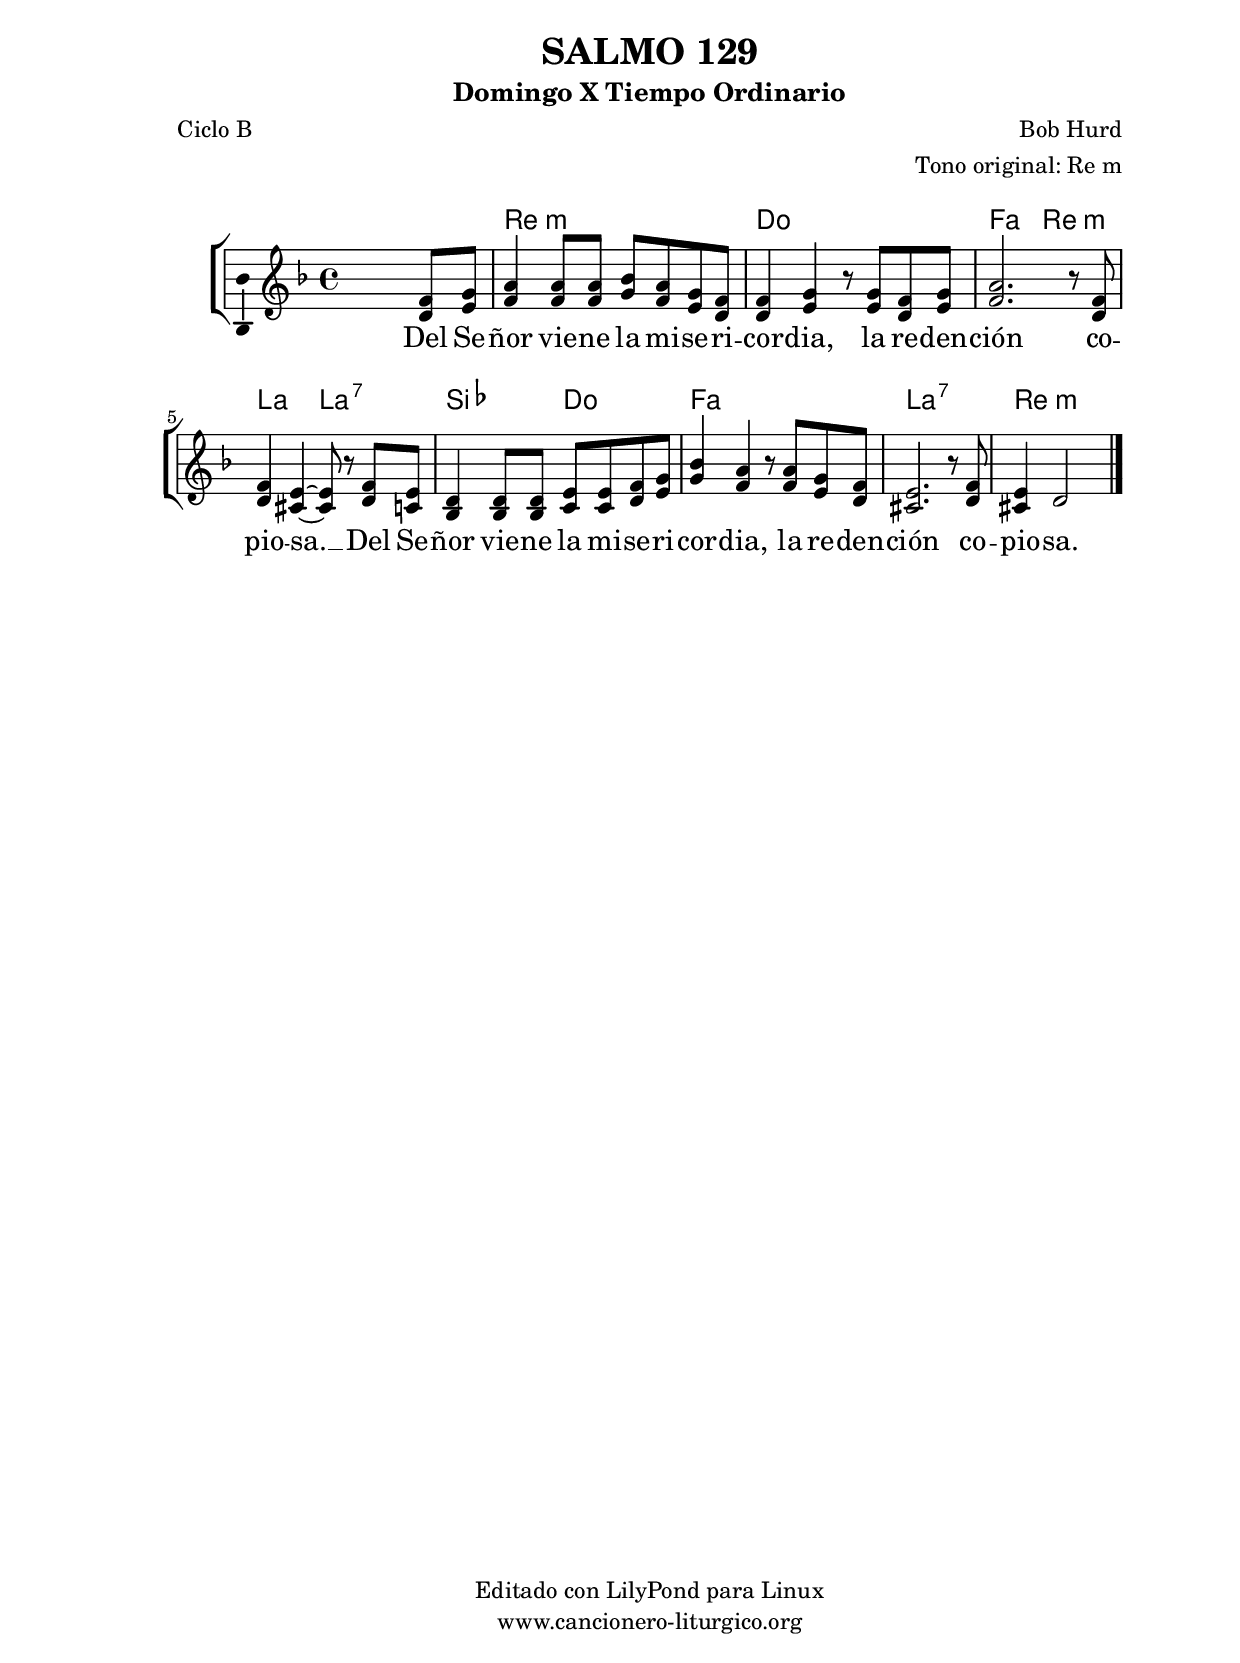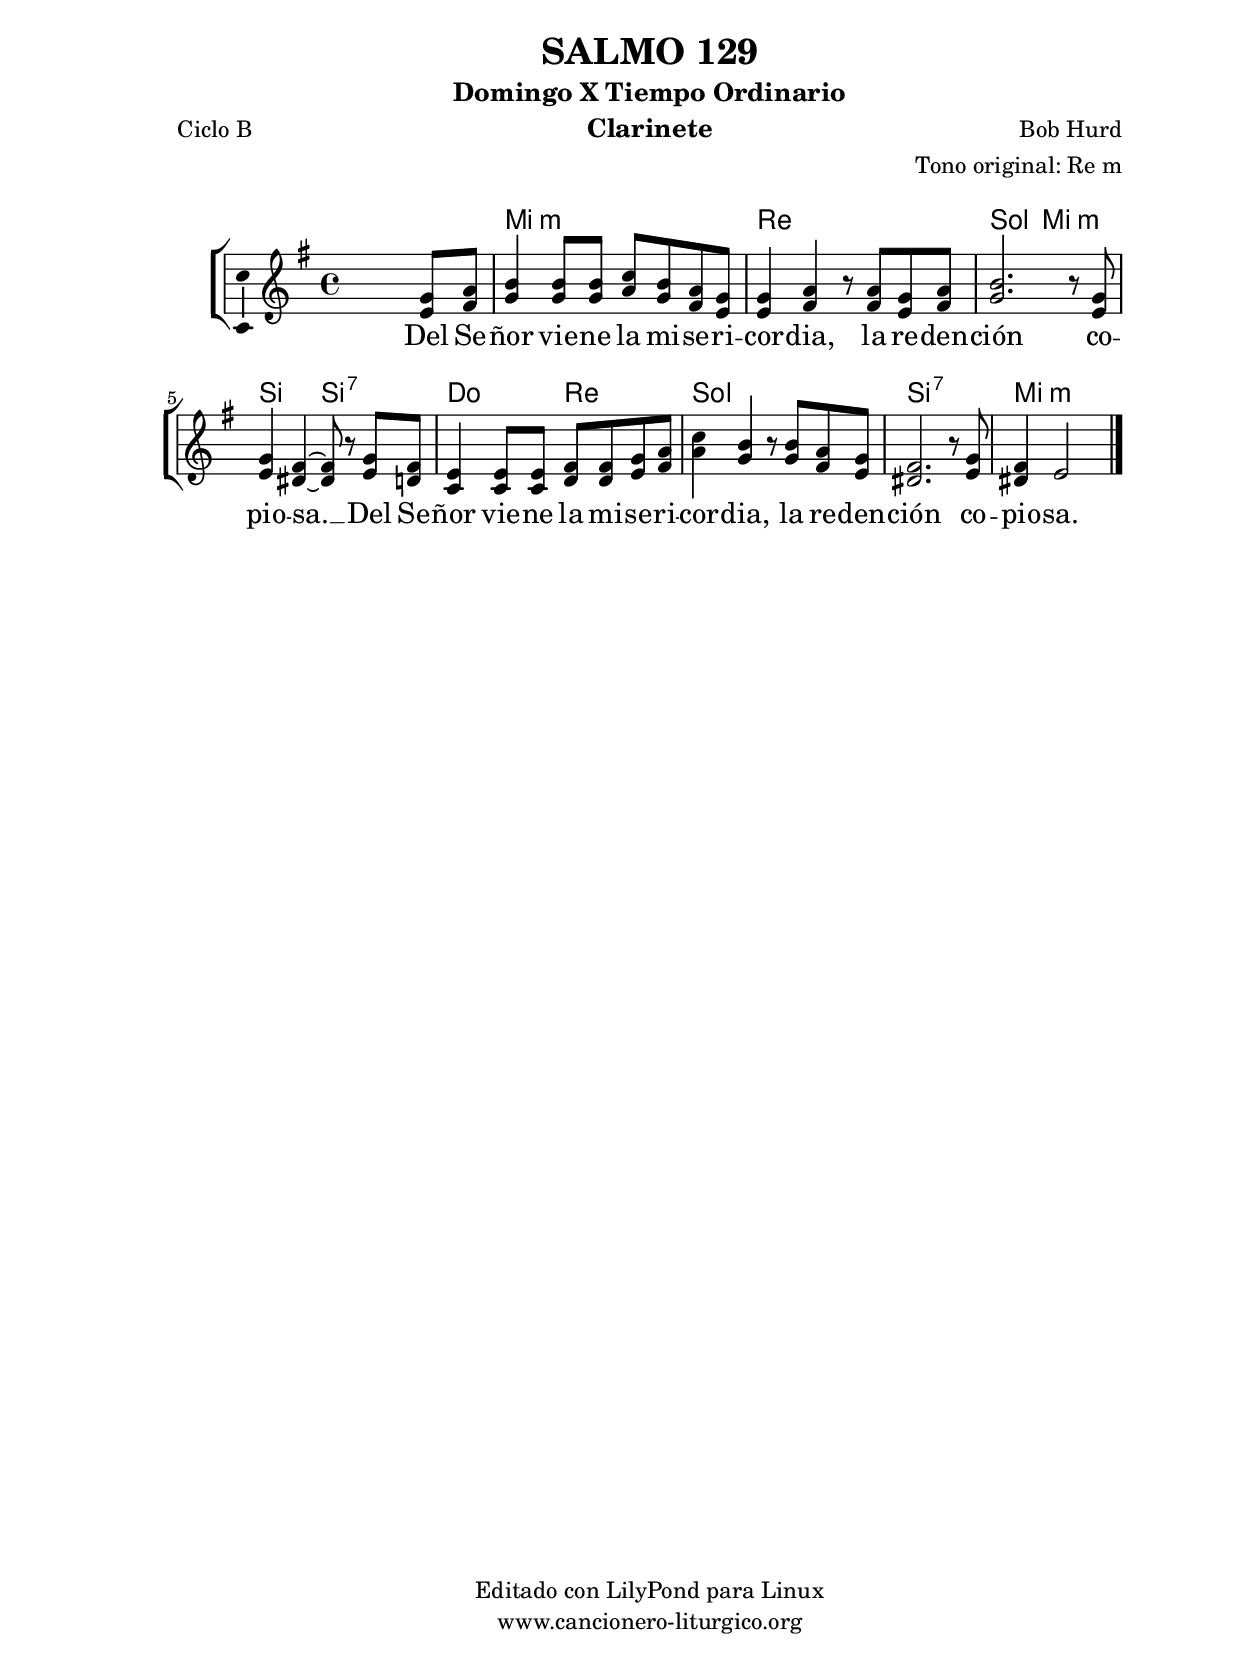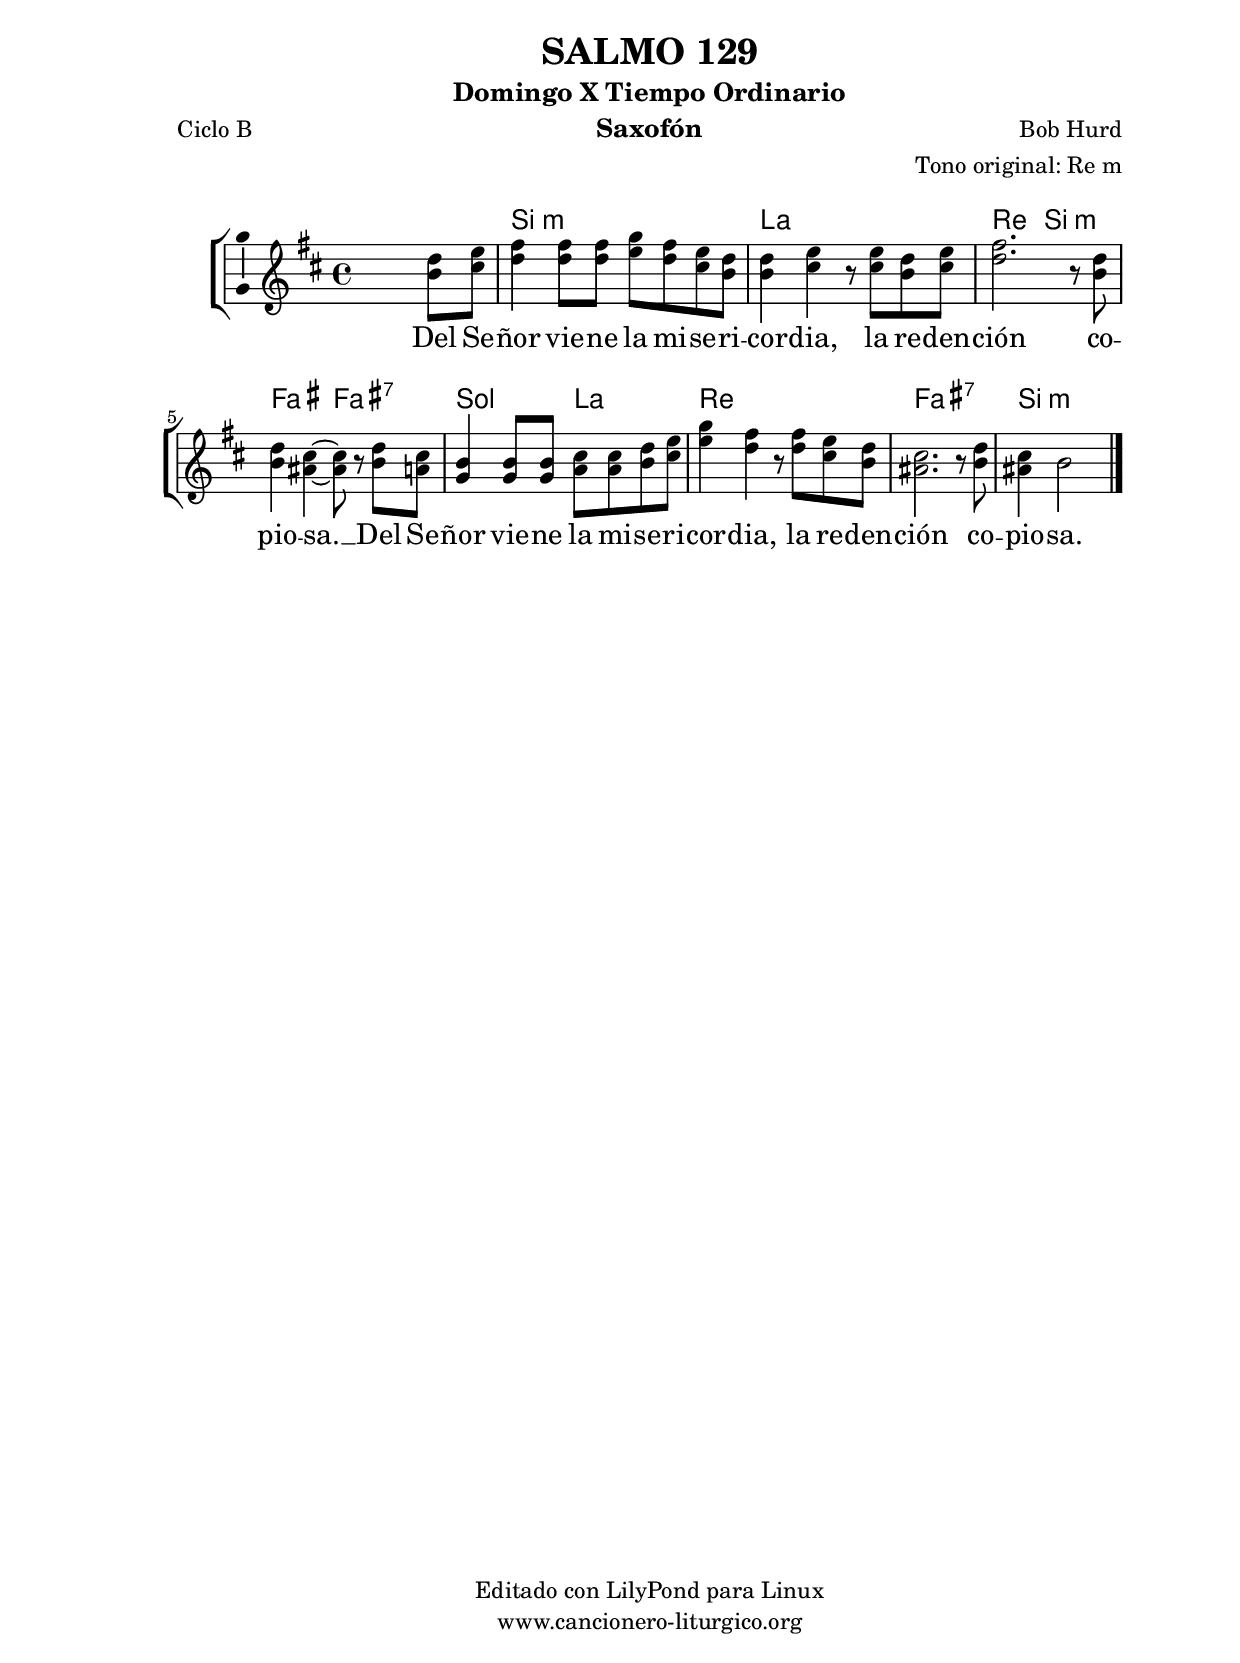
%
%para convertir .midi en .wav:
%timidity filename.midi -Ow -o finename.wav
%
%
%Para convertir de .wav a .mp3:
%lame -h -m j filename.wav
%
%
%para escuchar el midi:
%timidity nombrefichero.midi
%


%versión de lilypond para la que se ha escrito esta partitura:
\version "2.16.0"

	%Tamaño papel
	#(set-default-paper-size "a4")
	%Tamaño partitura
	#(set-global-staff-size 20)
	%No responde al pulsar sobre una nota
	#(ly:set-option 'point-and-click #f)

%parámetros del encabezamiento:
\header {
	title = "SALMO 129"
	subtitle = "Domingo X Tiempo Ordinario"
	composer = "Bob Hurd"
	poet = "Ciclo B"
	meter = ""
	arranger = "Tono original: Re m"
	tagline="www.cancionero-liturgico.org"
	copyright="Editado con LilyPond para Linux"
	}

%parámetros asociados al papel:
\paper  {
	oddHeaderMarkup = \markup {\fill-line { \on-the-fly #not-first-page \fromproperty #'header:title \on-the-fly #not-first-page \fromproperty #'header:composer }}
	evenHeaderMarkup = \markup {\fill-line { \fromproperty #'header:composer \fromproperty #'header:title }}
	#(set-paper-size "a4")
	print-page-number = ##f
	first-page-number = 1
	print-first-page-number = ##f
%	head-separation = 3.0 \cm
	top-margin = 2.0 \cm
	bottom-margin = 0.5\cm
%%%	bottom-margin = -1.0\cm
	left-margin = 3.0 \cm
	line-width = 16.0 \cm 
	indent = 8\mm
	interscoreline = 2.\mm
	between-system-space = 15\mm
%	para que las partituras no llenen la hoja:
	ragged-bottom = ##t
%	idem para la última hoja:
	ragged-last-bottom = ##f
%	para que las partituras llenen el ancho del papel:
	ragged-last = ##f
	after-title-space = 2.5 \cm
%page-count=1
%system-count=1

	%Flexible Vertical Spacing
%	markup-markup-spacing =
%	#'((basic-distance . 15) (minimum-distance . 15) (padding . 3))
	markup-system-spacing =
	#'((basic-distance . 15) (minimum-distance . 15) (padding . 3))
	system-system-spacing =
	#'((basic-distance . 15) (minimum-distance . 15) (padding . 3))
	score-system-spacing =
	#'((basic-distance . 15) (minimum-distance . 15) (padding . 5))
%	top-system-spacing = % header
%	#'((basic-distance . 8) (minimum-distance . 0) (padding . 3))
%	top-markup-spacing =
%	#'((basic-distance . 20) (minimum-distance . 20) (padding . 3))
	last-bottom-spacing = % footer
	#'((basic-distance . 5) (minimum-distance . 5) (padding . 3))
%	score-markup-spacing =
%	#'((basic-distance . 16) (minimum-distance . 13) (padding . 3))

	}


%parámetros que afectan a toda la partitura:
global =  {
	%clave de sol (G):
	\clef G
	%armadura:
%	\transpose d ees
	\key d \minor
	\tempo 4=74
	\set Score.tempoHideNote = ##t
	}


acordes = {
	\italianChords
	\chordmode {
%	\transpose d ees
{

s1
d1:m c f2 d:m a a:7 bes c f1 a:7 d:m

	}
	}
}


melodia = 
%	\transpose d ees
{
	\relative c'{

\time 4/4

s2 s4 <f d>8 <g e>
<a f>4 <a f>8 <a f> <bes g> <a f> <g e> <f d>
<f d>4 <g e> r8 <g e> <f d> <g e>
<a f>2. r8 <f d>8
<f d>4 <e cis>~<e cis>8 r8 <f d>8 <e c>
<d bes>4 <d bes>8 <d bes> <e c> <e c> <f d> <g e>
<bes g>4 <a f> r8 <a f>8 <g e> <f d>
<e cis>2. r8 <f d>8
<e cis>4 <d>2 s4

	\bar "|."
	}
	}


texto = \lyricmode {
Del Se -- ñor vie -- ne la mi -- se -- ri -- cor -- dia,
la re -- den -- ción co -- pio -- sa. __
Del Se -- ñor vie -- ne la mi -- se -- ri -- cor -- dia,
la re -- den -- ción co -- pio -- sa.
	}


acordesStaff = \context ChordNames = acordesStaff <<
	\set chordChanges = ##t
	\acordes
	>>


vozStaff = \context Voice = vozStaff
\with {\consists "Ambitus_engraver"}
<<
%	\set Staff.instrumentName = ""
%	\set Staff.shortInstrumentName = ""
%	\set Staff.midiInstrument = #"clarinet"
%	\set Staff.midiInstrument = #"cello"
%	\set Staff.midiInstrument = #"flute"
	\set Staff.midiInstrument = #"electric guitar (jazz)"
%	\set Staff.midiInstrument = #"english horn"
%	\set Staff.midiInstrument = #"violin"
%	\set Staff.midiInstrument = #"glockenspiel"
	\set Staff.midiMinimumVolume = #0.7
	\set Staff.midiMaximumVolume = #0.9
	\global
	\melodia
	>>


textoStaff = \context Lyrics = textoStaff <<
	\lyricsto vozStaff \texto
	>>

\book {
	\score {
		\context ChoirStaff {
			\override StaffGroup.SystemStartBracket #'collapse-height = #1
			\override Score.SystemStartBar #'collapse-height = #1
			<<
			\acordesStaff
			\vozStaff
			\textoStaff
			>>
			}
		\layout {
	    		\context {
				\Lyrics
				\override LyricText #'font-size = #2
				}
	   		 \context {
				\Score
				%fontSize = #3
				\override StaffSymbol #'staff-space = #(magstep +3)
				%\override Beam #'thickness = #0.55
				%\override SpacingSpanner #'spacing-increment = #1.0
				%\override Slur #'height-limit = #1.5
				}
			}
		}
	\score {
		\unfoldRepeats
		\context ChoirStaff {
			<<
			\acordesStaff
			\vozStaff
			>>
			}
		\midi {
	  		\context {
	  			\Score
				tempoWholesPerMinute = #(ly:make-moment 70 4)
				}
			}
		}
	}

%Partitura para clarinete
#(define output-suffix "C")
\book {
	\header{
		instrument = "Clarinete"
		}
	\score {
		\context ChoirStaff {
			\override StaffGroup.SystemStartBracket #'collapse-height = #1
			\override Score.SystemStartBar #'collapse-height = #1
\transpose c d
			<<
			\acordesStaff
			\vozStaff
			\textoStaff
			>>
			}
		\layout {
	    		\context {
				\Lyrics
				\override LyricText #'font-size = #2
				}
	   		 \context {
				\Score
				%fontSize = #3
				\override StaffSymbol #'staff-space = #(magstep +3)
				%\override Beam #'thickness = #0.55
				%\override SpacingSpanner #'spacing-increment = #1.0
				%\override Slur #'height-limit = #1.5
				}
			}
		}
	}

%Partitura para saxofón
#(define output-suffix "S")
\book {
	\header{
		instrument = "Saxofón"
		}
	\score {
		\context ChoirStaff {
			\override StaffGroup.SystemStartBracket #'collapse-height = #1
			\override Score.SystemStartBar #'collapse-height = #1
\transpose c a
			<<
			\acordesStaff
			\vozStaff
			\textoStaff
			>>
			}
		\layout {
	    		\context {
				\Lyrics
				\override LyricText #'font-size = #2
				}
	   		 \context {
				\Score
				%fontSize = #3
				\override StaffSymbol #'staff-space = #(magstep +3)
				%\override Beam #'thickness = #0.55
				%\override SpacingSpanner #'spacing-increment = #1.0
				%\override Slur #'height-limit = #1.5
				}
			}
		}
	}

